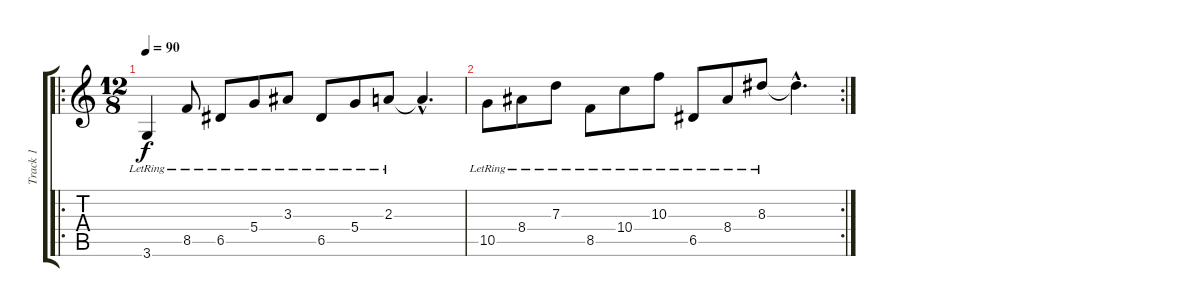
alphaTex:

\track ("Track 1" "Track 1") {instrument acousticguitarsteel}
\staff {score tabs}
\tuning (E4 B3 G3 D3 A2 E2) {hide}
\ro
\ts (12 8)
\tempo 90
\clef g2
\ks c
3.6{lr}.4{dy f instrument acousticguitarsteel} 8.5{lr}.8 6.5{lr}.8 5.4{lr}.8 3.3{lr}.8 6.5{lr}.8 5.4{lr}.8 2.3{lr}.8 2.3{hac t}.4{d} |
\rc 2
10.5{lr}.8 8.4{lr}.8 7.3{lr}.8 8.5{lr}.8 10.4{lr}.8 10.3{lr}.8 6.5{lr}.8 8.4{lr}.8 8.3{lr}.8 8.3{hac t}.4{d}
